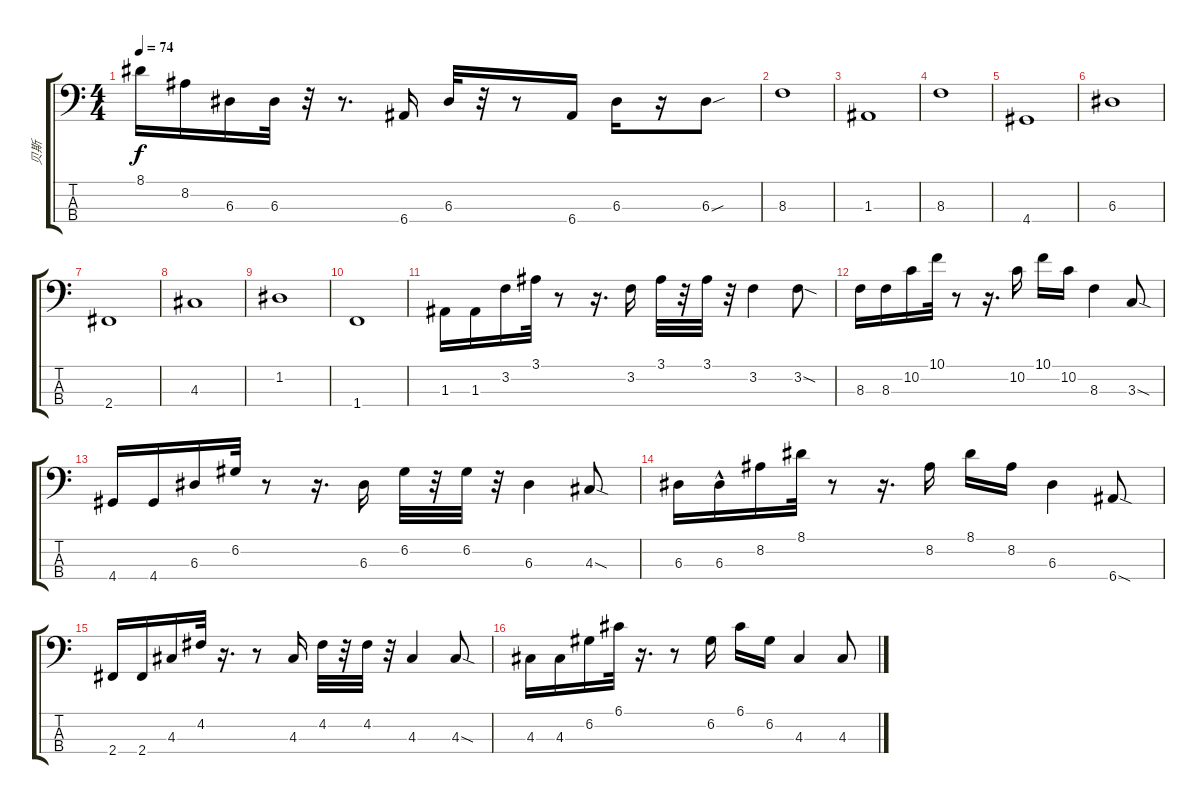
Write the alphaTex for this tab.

\track ("贝斯" "贝斯") {instrument electricbassfinger}
\staff {score tabs}
\tuning (G2 D2 A1 E1) {hide}
\ts (4 4)
\tempo 74
\clef f4
\ks c
8.1.16{dy f} 8.2.16 6.3.16 6.3.32 r.32 r.8{d} 6.4.16 6.3.32 r.32 r.8 6.4.16 6.3.16 r.16 6.3{sou}.8 |
8.3.1 |
1.3.1 |
8.3.1 |
4.4.1 |
6.3.1 |
2.4.1 |
4.3.1 |
1.2.1 |
1.4.1 |
1.3.16 1.3.16 3.2.16 3.1.32 r.8 r.16{d} 3.2.16 3.1.32 r.32 3.1.32 r.32 3.2.4 3.2{sod}.8 |
8.3.16 8.3.16 10.2.16 10.1.32 r.8 r.16{d} 10.2.16 10.1.16 10.2.16 8.3.4 3.3{sod}.8 |
4.4.16 4.4.16 6.3.16 6.2.32 r.8 r.16{d} 6.3.16 6.2.32 r.32 6.2.32 r.32 6.3.4 4.3{sod}.8 |
6.3.16 6.3{hac}.16 8.2.16 8.1.32 r.8 r.16{d} 8.2.16 8.1.16 8.2.16 6.3.4 6.4{sod}.8 |
2.4.16 2.4.16 4.3.16 4.2.32 r.16{d} r.8 4.3.16 4.2.32 r.32 4.2.32 r.32 4.3.4 4.3{sod}.8 |
4.3.16 4.3.16 6.2.16 6.1.32 r.16{d} r.8 6.2.16 6.1.16 6.2.16 4.3.4 4.3.8
